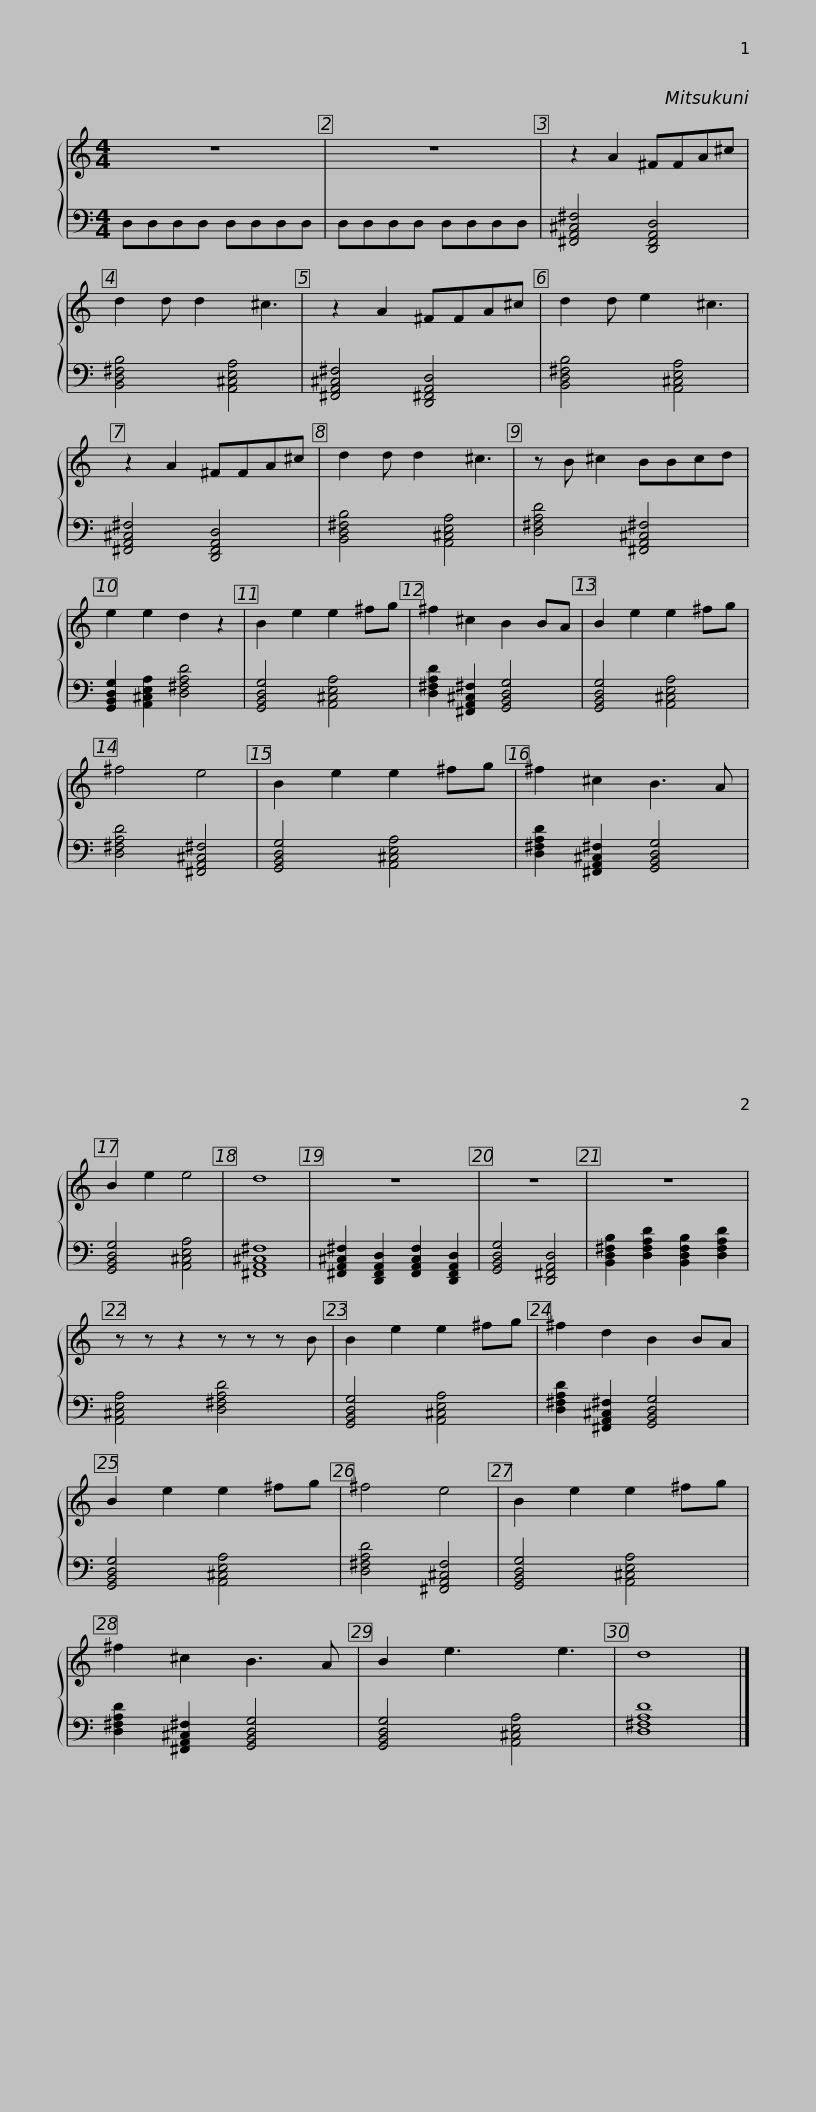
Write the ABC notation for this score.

X:1
%%score { 1 | 2 }
L:1/8
M:4/4
I:linebreak $
K:C
V:1 treble
V:2 bass
V:1
 z8 | z8 | z2 A2 ^FFA^c | d2 d d2 ^c3 | z2 A2 ^FFA^c | %5
 d2 d e2 ^c3 |$ z2 A2 ^FFA^c | d2 d d2 ^c3 | z B ^c2 BBcd | e2 e2 d2 z2 | %10
 B2 e2 e2 ^fg | ^f2 ^c2 B2 BA |$ B2 e2 e2 ^fg | ^f4 e4 | B2 e2 e2 ^fg | %15
 ^f2 ^c2 B3 A | B2 e2 e4 | d8 | z8 | z8 | %20
 z8 |$ z z z2 z z z B | B2 e2 e2 ^fg | ^f2 d2 B2 BA | B2 e2 e2 ^fg | %25
 ^f4 e4 | B2 e2 e2 ^fg | ^f2 ^c2 B3 A |$ B2 e3 e3 | d8 |] %30
V:2
 D,D,D,D, D,D,D,D, | D,D,D,D, D,D,D,D, | [^F,,A,,^C,^F,]4 [D,,F,,A,,D,]4 | [B,,D,^F,B,]4 [A,,^C,E,A,]4 | [^F,,A,,^C,^F,]4 [D,,^F,,A,,D,]4 | %5
 [B,,D,^F,B,]4 [A,,^C,E,A,]4 |$ [^F,,A,,^C,^F,]4 [D,,F,,A,,D,]4 | [B,,D,^F,B,]4 [A,,^C,E,A,]4 | [D,^F,A,D]4 [^F,,A,,^C,^F,]4 | [G,,B,,D,G,]2 [A,,^C,E,A,]2 [D,^F,A,D]4 | %10
 [G,,B,,D,G,]4 [A,,^C,E,A,]4 | [D,^F,A,D]2 [^F,,A,,^C,^F,]2 [G,,B,,D,G,]4 |$ [G,,B,,D,G,]4 [A,,^C,E,A,]4 | [D,^F,A,D]4 [^F,,A,,^C,^F,]4 | [G,,B,,D,G,]4 [A,,^C,E,A,]4 | %15
 [D,^F,A,D]2 [^F,,A,,^C,^F,]2 [G,,B,,D,G,]4 | [G,,B,,D,G,]4 [A,,^C,E,A,]4 | [^F,,A,,^C,^F,]8 | [^F,,A,,^C,^F,]2 [D,,F,,A,,D,]2 [F,,A,,C,F,]2 [D,,F,,A,,D,]2 | [G,,B,,D,G,]4 [D,,^F,,A,,D,]4 | %20
 [B,,D,^F,B,]2 [D,F,A,D]2 [B,,D,F,B,]2 [D,F,A,D]2 |$ [A,,^C,E,A,]4 [D,^F,A,D]4 | [G,,B,,D,G,]4 [A,,^C,E,A,]4 | [D,^F,A,D]2 [^F,,A,,^C,^F,]2 [G,,B,,D,G,]4 | [G,,B,,D,G,]4 [A,,^C,E,A,]4 | %25
 [D,^F,A,D]4 [^F,,A,,^C,F,]4 | [G,,B,,D,G,]4 [A,,^C,E,A,]4 | [D,^F,A,D]2 [^F,,A,,^C,^F,]2 [G,,B,,D,G,]4 |$ [G,,B,,D,G,]4 [A,,^C,E,A,]4 | [D,^F,A,D]8 |] %30
